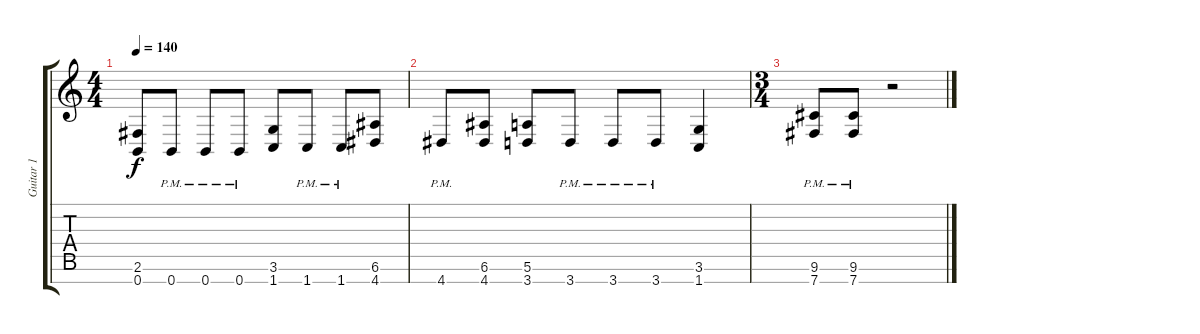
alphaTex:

\track ("Guitar 1" "Guitar 1") {instrument distortionguitar}
\staff {score tabs}
\tuning (E4 B3 G3 D3 A2 E2 B1) {hide}
\ts (4 4)
\tempo 140
\clef g2
\ks c
(2.6 0.7).8{dy f} 0.7{pm}.8 0.7{pm}.8 0.7{pm}.8 (3.6 1.7).8 1.7{pm}.8 1.7{pm}.8 (6.6 4.7).8 |
4.7{pm}.8 (6.6 4.7).8 (5.6 3.7).8 3.7{pm}.8 3.7{pm}.8 3.7{pm}.8 (3.6 1.7).4 |
\ts (3 4)
(9.6{pm} 7.7{pm}).8 (9.6{pm} 7.7{pm}).8 r.2
